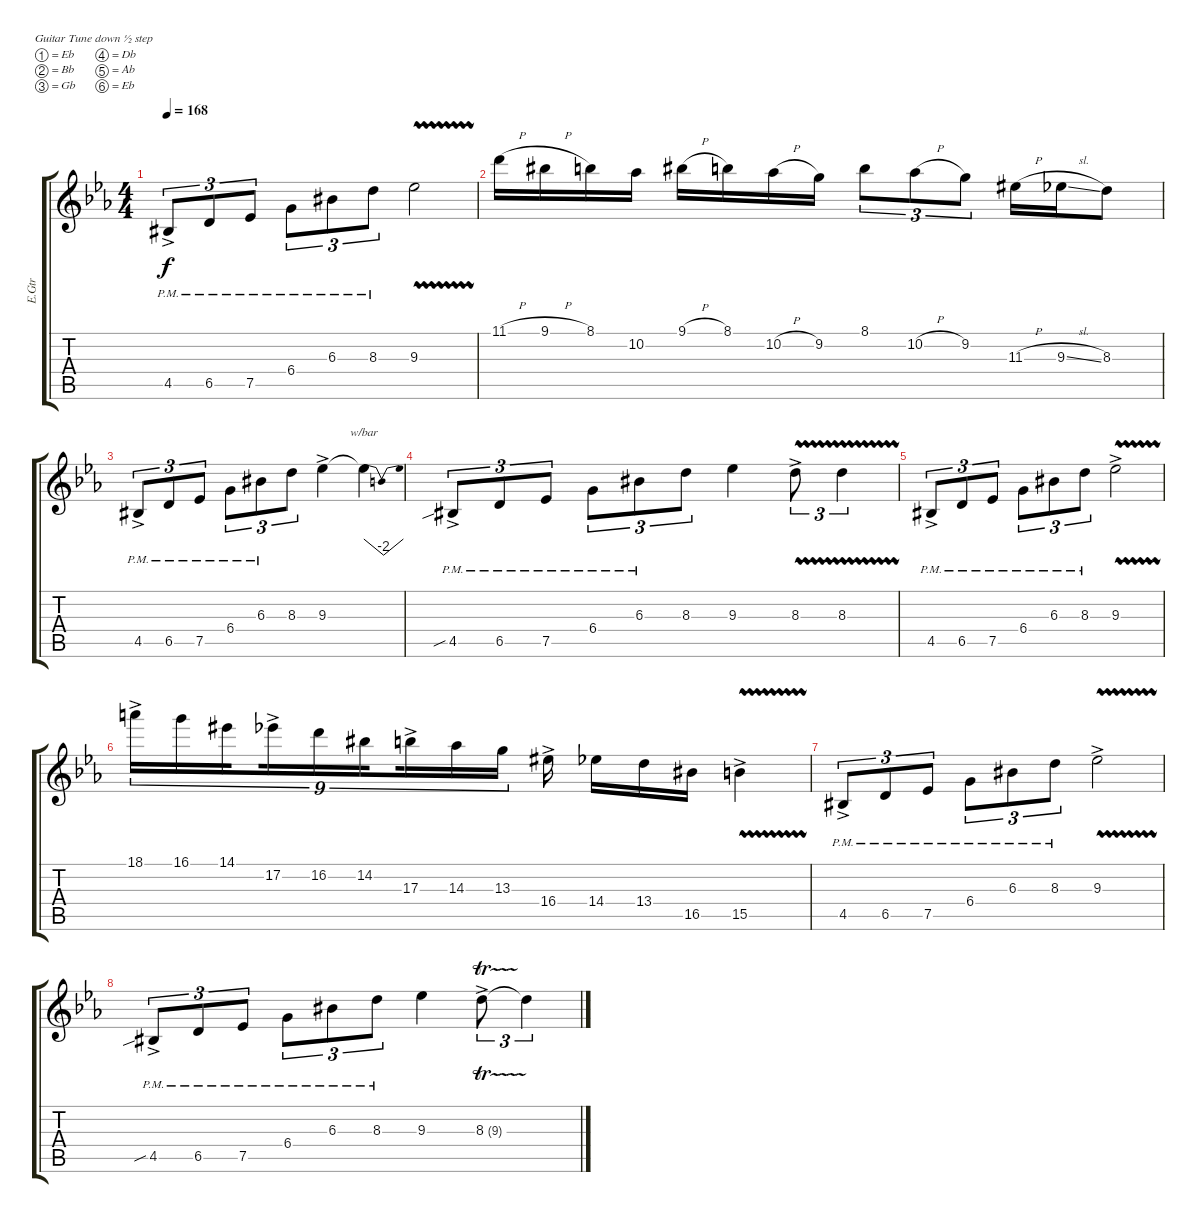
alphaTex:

\defaultSystemsLayout 4
\bracketExtendMode groupsimilarinstruments
\otherSystemsTrackNameOrientation horizontal
\track ("E.Guitar I" "E.Gtr") {instrument distortionguitar}
\staff {score tabs}
\tuning (Eb4 Bb3 Gb3 Db3 Ab2 Eb2)
\ts (4 4)
\tempo 168
\clef g2
\ks eb
4.5{ac pm acc #}.8{tu (3 2) dy f beam Up} 6.5{pm acc #}.8{tu (3 2) beam Up} 7.5{pm acc forcenatural}.8{tu (3 2) beam Up} 6.4{pm acc #}.8{tu (3 2) beam Down} 6.3{pm acc #}.8{tu (3 2) beam Down} 8.3{pm acc #}.8{tu (3 2) beam Down} 9.3{vw acc forcenatural}.2{beam Down} |
11.1{h acc #}.16{beam Down} 9.1{h acc #}.16{beam Down} 8.1{acc #}.16{beam Down} 10.2{acc forcenatural}.16{beam Down} 9.1{h acc #}.16{beam Down} 8.1{acc #}.16{beam Down} 10.2{h acc forcenatural}.16{beam Down} 9.2{acc #}.16{beam Down} 8.1{acc #}.8{tu (3 2) beam Down} 10.2{h acc forcenatural}.8{tu (3 2) beam Down} 9.2{acc #}.8{tu (3 2) beam Down} 11.3{h acc #}.16{beam Down} 9.3{sl acc forcenatural}.16{beam Down} 8.3{acc #}.8{beam Down} |
4.5{ac pm acc #}.8{tu (3 2) beam Up} 6.5{pm acc #}.8{tu (3 2) beam Up} 7.5{pm acc forcenatural}.8{tu (3 2) beam Up} 6.4{pm acc #}.8{tu (3 2) beam Down} 6.3{pm acc #}.8{tu (3 2) beam Down} 8.3{acc #}.8{tu (3 2) beam Down} 9.3{ac acc forcenatural}.4{beam Down} 9.3{t acc forcenatural}.4{tbe (dip default 0 0 15 -8 30 0) beam Down} |
4.5{sib ac pm acc #}.8{tu (3 2) beam Up} 6.5{pm acc #}.8{tu (3 2) beam Up} 7.5{pm acc forcenatural}.8{tu (3 2) beam Up} 6.4{pm acc #}.8{tu (3 2) beam Down} 6.3{pm acc #}.8{tu (3 2) beam Down} 8.3{acc #}.8{tu (3 2) beam Down} 9.3{acc forcenatural}.4{beam Down} 8.3{vw ac acc #}.8{tu (3 2) beam Down} 8.3{vw acc #}.4{tu (3 2) beam Down} |
4.5{ac pm acc #}.8{tu (3 2) beam Up} 6.5{pm acc #}.8{tu (3 2) beam Up} 7.5{pm acc forcenatural}.8{tu (3 2) beam Up} 6.4{pm acc #}.8{tu (3 2) beam Down} 6.3{pm acc #}.8{tu (3 2) beam Down} 8.3{pm acc #}.8{tu (3 2) beam Down} 9.3{vw ac acc forcenatural}.2{beam Down} |
18.1{ac acc #}.16{tu (9 8) beam Down} 16.1{acc #}.16{tu (9 8) beam Down} 14.1{acc #}.16{tu (9 8) beam Down beam splitsecondary} 17.2{ac acc forcenatural}.16{tu (9 8) beam Down} 16.2{acc #}.16{tu (9 8) beam Down} 14.2{acc #}.16{tu (9 8) beam Down beam splitsecondary} 17.3{ac acc #}.16{tu (9 8) beam Down} 14.3{acc forcenatural}.16{tu (9 8) beam Down} 13.3{acc #}.16{tu (9 8) beam Down} 16.4{ac acc #}.16{beam Down} 14.4{acc forcenatural}.16{beam Down} 13.4{acc #}.16{beam Down} 16.5{acc #}.16{beam Down} 15.5{vw ac acc #}.4{beam Down} |
4.5{ac pm acc #}.8{tu (3 2) beam Up} 6.5{pm acc #}.8{tu (3 2) beam Up} 7.5{pm acc forcenatural}.8{tu (3 2) beam Up} 6.4{pm acc #}.8{tu (3 2) beam Down} 6.3{pm acc #}.8{tu (3 2) beam Down} 8.3{pm acc #}.8{tu (3 2) beam Down} 9.3{vw ac acc forcenatural}.2{beam Down} |
4.5{sib ac pm acc #}.8{tu (3 2) beam Up} 6.5{pm acc #}.8{tu (3 2) beam Up} 7.5{pm acc forcenatural}.8{tu (3 2) beam Up} 6.4{pm acc #}.8{tu (3 2) beam Down} 6.3{pm acc #}.8{tu (3 2) beam Down} 8.3{pm acc #}.8{tu (3 2) beam Down} 9.3{acc forcenatural}.4{beam Down} 8.3{tr (9 16) ac acc #}.8{tu (3 2) beam Down} 8.3{t acc #}.4{tu (3 2) beam Down}
